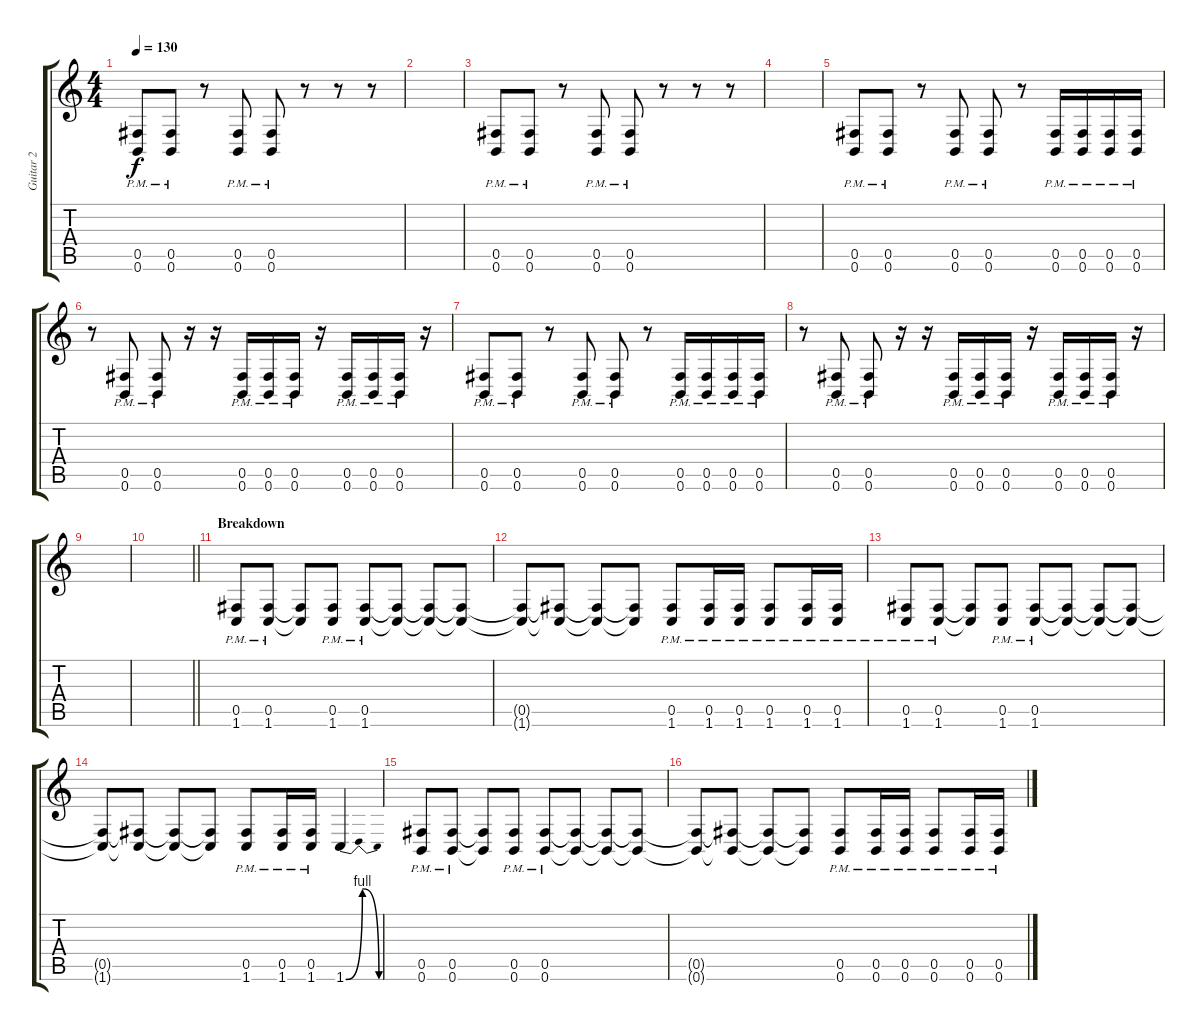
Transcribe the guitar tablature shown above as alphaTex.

\track ("Guitar 2" "Guitar 2") {instrument distortionguitar}
\staff {score tabs}
\tuning (Db4 Ab3 E3 B2 Gb2 B1) {hide}
\ts (4 4)
\tempo 130
\clef g2
\ks c
(0.5{pm} 0.6{pm}).8{dy f} (0.5{pm} 0.6{pm}).8 r.8 (0.5{pm} 0.6{pm}).8 (0.5{pm} 0.6{pm}).8 r.8 r.8 r.8 |
|
(0.5{pm} 0.6{pm}).8 (0.5{pm} 0.6{pm}).8 r.8 (0.5{pm} 0.6{pm}).8 (0.5{pm} 0.6{pm}).8 r.8 r.8 r.8 |
|
(0.5{pm} 0.6{pm}).8 (0.5{pm} 0.6{pm}).8 r.8 (0.5{pm} 0.6{pm}).8 (0.5{pm} 0.6{pm}).8 r.8 (0.5{pm} 0.6{pm}).16 (0.5{pm} 0.6{pm}).16 (0.5{pm} 0.6{pm}).16 (0.5{pm} 0.6{pm}).16 |
r.8 (0.5{pm} 0.6{pm}).8 (0.5{pm} 0.6{pm}).8 r.16 r.16 (0.5{pm} 0.6{pm}).16 (0.5{pm} 0.6{pm}).16 (0.5{pm} 0.6{pm}).16 r.16 (0.5{pm} 0.6{pm}).16 (0.5{pm} 0.6{pm}).16 (0.5{pm} 0.6{pm}).16 r.16 |
(0.5{pm} 0.6{pm}).8 (0.5{pm} 0.6{pm}).8 r.8 (0.5{pm} 0.6{pm}).8 (0.5{pm} 0.6{pm}).8 r.8 (0.5{pm} 0.6{pm}).16 (0.5{pm} 0.6{pm}).16 (0.5{pm} 0.6{pm}).16 (0.5{pm} 0.6{pm}).16 |
r.8 (0.5{pm} 0.6{pm}).8 (0.5{pm} 0.6{pm}).8 r.16 r.16 (0.5{pm} 0.6{pm}).16 (0.5{pm} 0.6{pm}).16 (0.5{pm} 0.6{pm}).16 r.16 (0.5{pm} 0.6{pm}).16 (0.5{pm} 0.6{pm}).16 (0.5{pm} 0.6{pm}).16 r.16 |
|
\barLineRight lightlight
|
\section ("" "Breakdown")
(0.5{pm} 1.6{pm}).8 (0.5{pm} 1.6{pm}).8 (0.5{t} 1.6{t}).8 (0.5{pm} 1.6{pm}).8 (0.5{pm} 1.6{pm}).8 (0.5{t} 1.6{t}).8 (0.5{t} 1.6{t}).8 (0.5{t} 1.6{t}).8 |
(0.5{t} 1.6{t}).8 (0.5{t} 1.6{t}).8 (0.5{t} 1.6{t}).8 (0.5{t} 1.6{t}).8 (0.5{pm} 1.6{pm}).8 (0.5{pm} 1.6{pm}).16 (0.5{pm} 1.6{pm}).16 (0.5{pm} 1.6{pm}).8 (0.5{pm} 1.6{pm}).16 (0.5{pm} 1.6{pm}).16 |
(0.5{pm} 1.6{pm}).8 (0.5{pm} 1.6{pm}).8 (0.5{t} 1.6{t}).8 (0.5{pm} 1.6{pm}).8 (0.5{pm} 1.6{pm}).8 (0.5{t} 1.6{t}).8 (0.5{t} 1.6{t}).8 (0.5{t} 1.6{t}).8 |
(0.5{t} 1.6{t}).8 (0.5{t} 1.6{t}).8 (0.5{t} 1.6{t}).8 (0.5{t} 1.6{t}).8 (0.5{pm} 1.6{pm}).8 (0.5{pm} 1.6{pm}).16 (0.5{pm} 1.6{pm}).16 1.6{be (bendrelease 0 0 30 4 30 4 60 0)}.4 |
(0.5{pm} 0.6{pm}).8 (0.5{pm} 0.6{pm}).8 (0.5{t} 0.6{t}).8 (0.5{pm} 0.6{pm}).8 (0.5{pm} 0.6{pm}).8 (0.5{t} 0.6{t}).8 (0.5{t} 0.6{t}).8 (0.5{t} 0.6{t}).8 |
(0.5{t} 0.6{t}).8 (0.5{t} 0.6{t}).8 (0.5{t} 0.6{t}).8 (0.5{t} 0.6{t}).8 (0.5{pm} 0.6{pm}).8 (0.5{pm} 0.6{pm}).16 (0.5{pm} 0.6{pm}).16 (0.5{pm} 0.6{pm}).8 (0.5{pm} 0.6{pm}).16 (0.5{pm} 0.6{pm}).16
